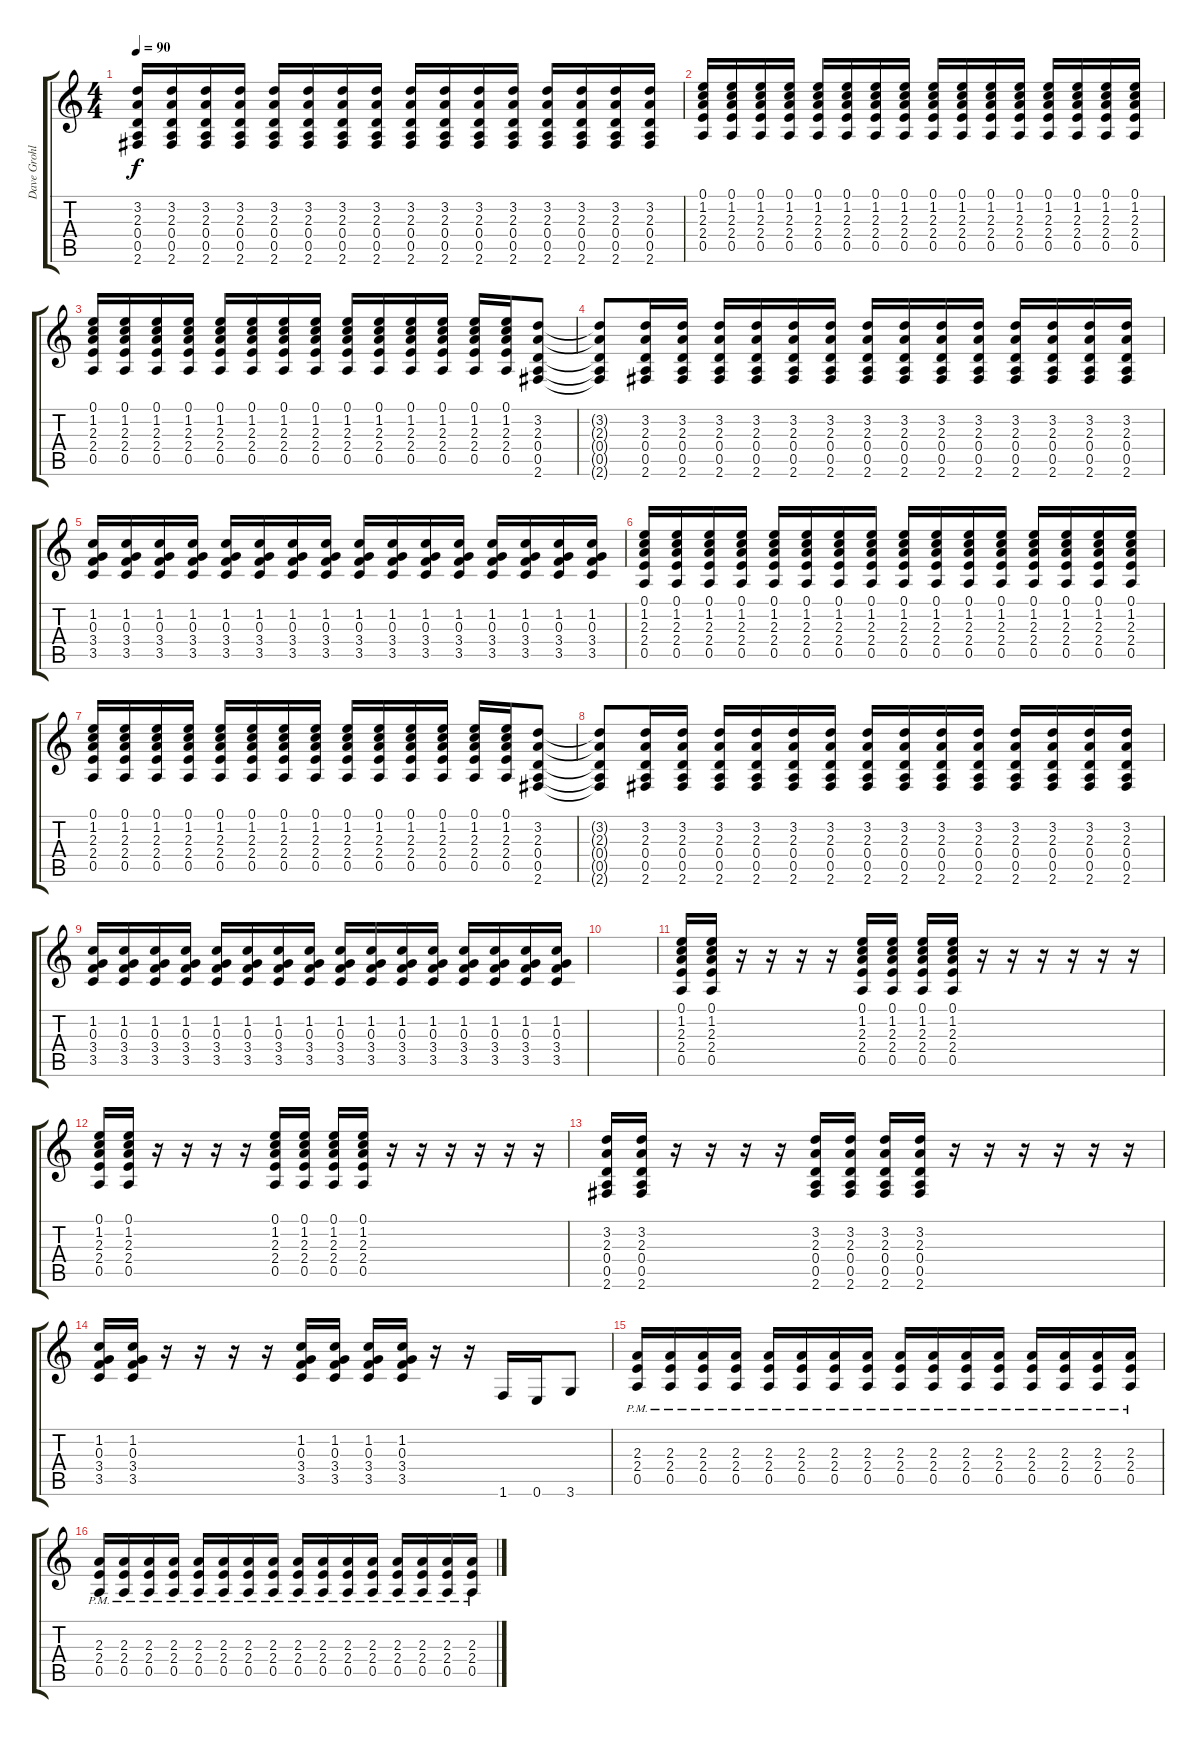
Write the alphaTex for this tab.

\track ("Dave Grohl - Rhythm Guitar" "Dave Grohl") {instrument overdrivenguitar}
\staff {score tabs}
\tuning (E4 B3 G3 D3 A2 E2) {hide}
\ts (4 4)
\tempo 90
\clef g2
\ks c
(3.2 2.3 0.4 0.5 2.6).16{dy f} (3.2 2.3 0.4 0.5 2.6).16 (3.2 2.3 0.4 0.5 2.6).16 (3.2 2.3 0.4 0.5 2.6).16 (3.2 2.3 0.4 0.5 2.6).16 (3.2 2.3 0.4 0.5 2.6).16 (3.2 2.3 0.4 0.5 2.6).16 (3.2 2.3 0.4 0.5 2.6).16 (3.2 2.3 0.4 0.5 2.6).16 (3.2 2.3 0.4 0.5 2.6).16 (3.2 2.3 0.4 0.5 2.6).16 (3.2 2.3 0.4 0.5 2.6).16 (3.2 2.3 0.4 0.5 2.6).16 (3.2 2.3 0.4 0.5 2.6).16 (3.2 2.3 0.4 0.5 2.6).16 (3.2 2.3 0.4 0.5 2.6).16 |
(0.1 1.2 2.3 2.4 0.5).16 (0.1 1.2 2.3 2.4 0.5).16 (0.1 1.2 2.3 2.4 0.5).16 (0.1 1.2 2.3 2.4 0.5).16 (0.1 1.2 2.3 2.4 0.5).16 (0.1 1.2 2.3 2.4 0.5).16 (0.1 1.2 2.3 2.4 0.5).16 (0.1 1.2 2.3 2.4 0.5).16 (0.1 1.2 2.3 2.4 0.5).16 (0.1 1.2 2.3 2.4 0.5).16 (0.1 1.2 2.3 2.4 0.5).16 (0.1 1.2 2.3 2.4 0.5).16 (0.1 1.2 2.3 2.4 0.5).16 (0.1 1.2 2.3 2.4 0.5).16 (0.1 1.2 2.3 2.4 0.5).16 (0.1 1.2 2.3 2.4 0.5).16 |
(0.1 1.2 2.3 2.4 0.5).16 (0.1 1.2 2.3 2.4 0.5).16 (0.1 1.2 2.3 2.4 0.5).16 (0.1 1.2 2.3 2.4 0.5).16 (0.1 1.2 2.3 2.4 0.5).16 (0.1 1.2 2.3 2.4 0.5).16 (0.1 1.2 2.3 2.4 0.5).16 (0.1 1.2 2.3 2.4 0.5).16 (0.1 1.2 2.3 2.4 0.5).16 (0.1 1.2 2.3 2.4 0.5).16 (0.1 1.2 2.3 2.4 0.5).16 (0.1 1.2 2.3 2.4 0.5).16 (0.1 1.2 2.3 2.4 0.5).16 (0.1 1.2 2.3 2.4 0.5).16 (3.2 2.3 0.4 0.5 2.6).8 |
(3.2{t} 2.3{t} 0.4{t} 0.5{t} 2.6{t}).8 (3.2 2.3 0.4 0.5 2.6).16 (3.2 2.3 0.4 0.5 2.6).16 (3.2 2.3 0.4 0.5 2.6).16 (3.2 2.3 0.4 0.5 2.6).16 (3.2 2.3 0.4 0.5 2.6).16 (3.2 2.3 0.4 0.5 2.6).16 (3.2 2.3 0.4 0.5 2.6).16 (3.2 2.3 0.4 0.5 2.6).16 (3.2 2.3 0.4 0.5 2.6).16 (3.2 2.3 0.4 0.5 2.6).16 (3.2 2.3 0.4 0.5 2.6).16 (3.2 2.3 0.4 0.5 2.6).16 (3.2 2.3 0.4 0.5 2.6).16 (3.2 2.3 0.4 0.5 2.6).16 |
(1.2 0.3 3.4 3.5).16 (1.2 0.3 3.4 3.5).16 (1.2 0.3 3.4 3.5).16 (1.2 0.3 3.4 3.5).16 (1.2 0.3 3.4 3.5).16 (1.2 0.3 3.4 3.5).16 (1.2 0.3 3.4 3.5).16 (1.2 0.3 3.4 3.5).16 (1.2 0.3 3.4 3.5).16 (1.2 0.3 3.4 3.5).16 (1.2 0.3 3.4 3.5).16 (1.2 0.3 3.4 3.5).16 (1.2 0.3 3.4 3.5).16 (1.2 0.3 3.4 3.5).16 (1.2 0.3 3.4 3.5).16 (1.2 0.3 3.4 3.5).16 |
(0.1 1.2 2.3 2.4 0.5).16 (0.1 1.2 2.3 2.4 0.5).16 (0.1 1.2 2.3 2.4 0.5).16 (0.1 1.2 2.3 2.4 0.5).16 (0.1 1.2 2.3 2.4 0.5).16 (0.1 1.2 2.3 2.4 0.5).16 (0.1 1.2 2.3 2.4 0.5).16 (0.1 1.2 2.3 2.4 0.5).16 (0.1 1.2 2.3 2.4 0.5).16 (0.1 1.2 2.3 2.4 0.5).16 (0.1 1.2 2.3 2.4 0.5).16 (0.1 1.2 2.3 2.4 0.5).16 (0.1 1.2 2.3 2.4 0.5).16 (0.1 1.2 2.3 2.4 0.5).16 (0.1 1.2 2.3 2.4 0.5).16 (0.1 1.2 2.3 2.4 0.5).16 |
(0.1 1.2 2.3 2.4 0.5).16 (0.1 1.2 2.3 2.4 0.5).16 (0.1 1.2 2.3 2.4 0.5).16 (0.1 1.2 2.3 2.4 0.5).16 (0.1 1.2 2.3 2.4 0.5).16 (0.1 1.2 2.3 2.4 0.5).16 (0.1 1.2 2.3 2.4 0.5).16 (0.1 1.2 2.3 2.4 0.5).16 (0.1 1.2 2.3 2.4 0.5).16 (0.1 1.2 2.3 2.4 0.5).16 (0.1 1.2 2.3 2.4 0.5).16 (0.1 1.2 2.3 2.4 0.5).16 (0.1 1.2 2.3 2.4 0.5).16 (0.1 1.2 2.3 2.4 0.5).16 (3.2 2.3 0.4 0.5 2.6).8 |
(3.2{t} 2.3{t} 0.4{t} 0.5{t} 2.6{t}).8 (3.2 2.3 0.4 0.5 2.6).16 (3.2 2.3 0.4 0.5 2.6).16 (3.2 2.3 0.4 0.5 2.6).16 (3.2 2.3 0.4 0.5 2.6).16 (3.2 2.3 0.4 0.5 2.6).16 (3.2 2.3 0.4 0.5 2.6).16 (3.2 2.3 0.4 0.5 2.6).16 (3.2 2.3 0.4 0.5 2.6).16 (3.2 2.3 0.4 0.5 2.6).16 (3.2 2.3 0.4 0.5 2.6).16 (3.2 2.3 0.4 0.5 2.6).16 (3.2 2.3 0.4 0.5 2.6).16 (3.2 2.3 0.4 0.5 2.6).16 (3.2 2.3 0.4 0.5 2.6).16 |
(1.2 0.3 3.4 3.5).16 (1.2 0.3 3.4 3.5).16 (1.2 0.3 3.4 3.5).16 (1.2 0.3 3.4 3.5).16 (1.2 0.3 3.4 3.5).16 (1.2 0.3 3.4 3.5).16 (1.2 0.3 3.4 3.5).16 (1.2 0.3 3.4 3.5).16 (1.2 0.3 3.4 3.5).16 (1.2 0.3 3.4 3.5).16 (1.2 0.3 3.4 3.5).16 (1.2 0.3 3.4 3.5).16 (1.2 0.3 3.4 3.5).16 (1.2 0.3 3.4 3.5).16 (1.2 0.3 3.4 3.5).16 (1.2 0.3 3.4 3.5).16 |
|
(0.1 1.2 2.3 2.4 0.5).16 (0.1 1.2 2.3 2.4 0.5).16 r.16 r.16 r.16 r.16 (0.1 1.2 2.3 2.4 0.5).16 (0.1 1.2 2.3 2.4 0.5).16 (0.1 1.2 2.3 2.4 0.5).16 (0.1 1.2 2.3 2.4 0.5).16 r.16 r.16 r.16 r.16 r.16 r.16 |
(0.1 1.2 2.3 2.4 0.5).16 (0.1 1.2 2.3 2.4 0.5).16 r.16 r.16 r.16 r.16 (0.1 1.2 2.3 2.4 0.5).16 (0.1 1.2 2.3 2.4 0.5).16 (0.1 1.2 2.3 2.4 0.5).16 (0.1 1.2 2.3 2.4 0.5).16 r.16 r.16 r.16 r.16 r.16 r.16 |
(3.2 2.3 0.4 0.5 2.6).16 (3.2 2.3 0.4 0.5 2.6).16 r.16 r.16 r.16 r.16 (3.2 2.3 0.4 0.5 2.6).16 (3.2 2.3 0.4 0.5 2.6).16 (3.2 2.3 0.4 0.5 2.6).16 (3.2 2.3 0.4 0.5 2.6).16 r.16 r.16 r.16 r.16 r.16 r.16 |
(1.2 0.3 3.4 3.5).16 (1.2 0.3 3.4 3.5).16 r.16 r.16 r.16 r.16 (1.2 0.3 3.4 3.5).16 (1.2 0.3 3.4 3.5).16 (1.2 0.3 3.4 3.5).16 (1.2 0.3 3.4 3.5).16 r.16 r.16 1.6.16 0.6.16 3.6.8 |
(2.3{pm} 2.4{pm} 0.5{pm}).16 (2.3{pm} 2.4{pm} 0.5{pm}).16 (2.3{pm} 2.4{pm} 0.5{pm}).16 (2.3{pm} 2.4{pm} 0.5{pm}).16 (2.3{pm} 2.4{pm} 0.5{pm}).16 (2.3{pm} 2.4{pm} 0.5{pm}).16 (2.3{pm} 2.4{pm} 0.5{pm}).16 (2.3{pm} 2.4{pm} 0.5{pm}).16 (2.3{pm} 2.4{pm} 0.5{pm}).16 (2.3{pm} 2.4{pm} 0.5{pm}).16 (2.3{pm} 2.4{pm} 0.5{pm}).16 (2.3{pm} 2.4{pm} 0.5{pm}).16 (2.3{pm} 2.4{pm} 0.5{pm}).16 (2.3{pm} 2.4{pm} 0.5{pm}).16 (2.3{pm} 2.4{pm} 0.5{pm}).16 (2.3{pm} 2.4{pm} 0.5{pm}).16 |
(2.3{pm} 2.4{pm} 0.5{pm}).16 (2.3{pm} 2.4{pm} 0.5{pm}).16 (2.3{pm} 2.4{pm} 0.5{pm}).16 (2.3{pm} 2.4{pm} 0.5{pm}).16 (2.3{pm} 2.4{pm} 0.5{pm}).16 (2.3{pm} 2.4{pm} 0.5{pm}).16 (2.3{pm} 2.4{pm} 0.5{pm}).16 (2.3{pm} 2.4{pm} 0.5{pm}).16 (2.3{pm} 2.4{pm} 0.5{pm}).16 (2.3{pm} 2.4{pm} 0.5{pm}).16 (2.3{pm} 2.4{pm} 0.5{pm}).16 (2.3{pm} 2.4{pm} 0.5{pm}).16 (2.3{pm} 2.4{pm} 0.5{pm}).16 (2.3{pm} 2.4{pm} 0.5{pm}).16 (2.3{pm} 2.4{pm} 0.5{pm}).16 (2.3{pm} 2.4{pm} 0.5{pm}).16
